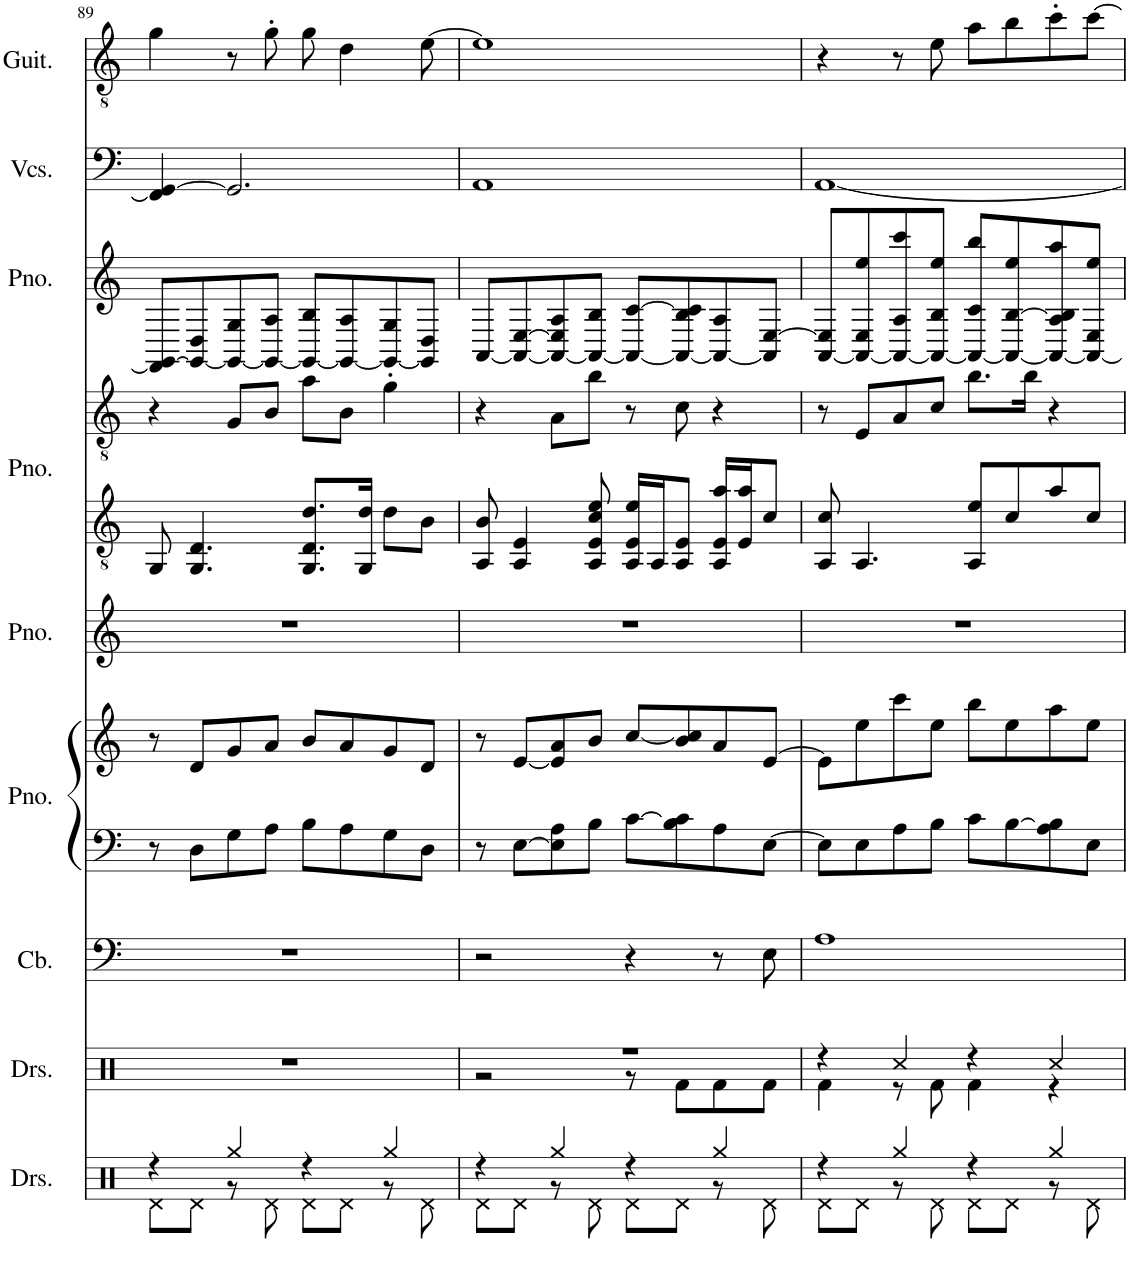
**kern	**kern	**kern	**kern	**kern	**kern	**kern	**kern	**kern	**kern	**kern
*part9	*part8	*part7	*part6	*part6	*part5	*part4	*part4	*part3	*part2	*part1
*staff11	*staff10	*staff9	*staff8	*staff7	*staff6	*staff5	*staff4	*staff3	*staff2	*staff1
*I"Drumset	*I"Drumset	*I"Contrabass	*I"Piano	*	*I"Piano	*I"Piano	*	*I"Piano	*I"Violoncellos	*I"Classical Guitar
*I'Drs.	*I'Drs.	*I'Cb.	*I'Pno.	*	*I'Pno.	*I'Pno.	*	*I'Pno.	*I'Vcs.	*I'Guit.
!!LO:PB:g=z
*clefX	*clefX	*clefF4	*clefF4	*clefG2	*clefG2	*clefGv2	*clefGv2	*clefG2	*clefF4	*clefGv2
*	*	*Trd7c12	*	*	*	*	*	*	*	*
*k[]	*k[]	*k[]	*k[]	*k[]	*k[]	*k[]	*k[]	*k[]	*k[]	*k[]
*M4/4	*M4/4	*M4/4	*M4/4	*M4/4	*M4/4	*M4/4	*M4/4	*M4/4	*M4/4	*M4/4
=89	=89	=89	=89	=89	=89	=89	=89	=89	=89	=89
*^	*	*	*	*	*	*	*	*	*	*
4r	8Rd\L	1r	1r	8r	8r	1r	8GG/	4r	8FF/] [8GG/L	4FF/] [4GG/	4g\
.	8Rd\J	.	.	8D\L	8d/L	.	4.GG/ 4.D/	.	8GG/_ 8D/	.	.
4Rgg/	8r	.	.	8G\	8g/	.	.	8G/L	8GG/_ 8G/	2.GG/]	8r
.	8Rd\	.	.	8A\J	8a/J	.	.	8B/J	8GG/_ 8A/J	.	8g'\
4r	8Rd\L	.	.	8B\L	8b/L	.	8.GG/ 8.D/ 8.d/L	8a\L	8GG/_ 8B/L	.	8g\
.	8Rd\J	.	.	8A\	8a/	.	.	8B\J	8GG/_ 8A/	.	4d\
.	.	.	.	.	.	.	16GG/ 16d/Jk	.	.	.	.
4Rgg/	8r	.	.	8G\	8g/	.	8d\L	4g'\	8GG/_ 8G/	.	.
.	8Rd\	.	.	8D\J	8d/J	.	8B\J	.	8GG/] 8D/J	.	[8e\
=90	=90	=90	=90	=90	=90	=90	=90	=90	=90	=90	=90
*	*	*^	*	*	*	*	*	*	*	*	*
4r	8Rd\L	1r	2r	2r	8r	8r	1r	8AA/ 8B/	4r	[8AA/L	1AA	1e]
.	8Rd\J	.	.	.	[8E\L	[8e/L	.	4AA/ 4E/	.	8AA/_ [8E/	.	.
4Rgg/	8r	.	.	.	8E\] 8A\	8e/] 8a/	.	.	8A\L	8AA/_ 8E/] 8A/	.	.
.	8Rd\	.	.	.	8B\J	8b/J	.	8AA/ 8E/ 8c/ 8e/	8b\J	8AA/_ 8B/J	.	.
4r	8Rd\L	.	8r	4r	[8c\L	[8cc/L	.	16AA/ 16E/ 16e/LL	8r	8AA/_ [8c/L	.	.
.	.	.	.	.	.	.	.	16AA/J	.	.	.	.
.	8Rd\J	.	8Rf\L	.	8B\ 8c\]	8b/ 8cc/]	.	8AA/ 8E/J	8c\	8AA/_ 8B/ 8c/]	.	.
4Rgg/	8r	.	8Rf\	8r	8A\	8a/	.	16AA/ 16E/ 16a/LL	4r	8AA/_ 8A/	.	.
.	.	.	.	.	.	.	.	16E/ 16a/J	.	.	.	.
.	8Rd\	.	8Rf\J	8E\	[8E\J	[8e/J	.	8c/J	.	8AA/] [8E/J	.	.
=91	=91	=91	=91	=91	=91	=91	=91	=91	=91	=91	=91	=91
4r	8Rd\L	4r	4Rf\	1A	8E\L]	8e\L]	1r	8AA/ 8c/	8r	[8AA/ 8E/]L	[1AA	4r
.	8Rd\J	.	.	.	8E\	8ee\	.	4.AA/	8E/L	8AA/_ 8E/ 8ee/	.	.
4Rgg/	8r	4Rcc/	8r	.	8A\	8ccc\	.	.	8A/	8AA/_ 8A/ 8ccc/	.	8r
.	8Rd\	.	8Rf\	.	8B\J	8ee\J	.	.	8c/J	8AA/_ 8B/ 8ee/J	.	8e\
4r	8Rd\L	4r	4Rf\	.	8c\L	8bb\L	.	8AA/ 8e/L	8.b\L	8AA/_ 8c/ 8bb/L	.	8a\L
.	8Rd\J	.	.	.	[8B\	8ee\	.	8c/	.	8AA/_ [8B/ 8ee/	.	8b\
.	.	.	.	.	.	.	.	.	16b\Jk	.	.	.
4Rgg/	8r	4Rcc/	4r	.	8A\ 8B\]	8aa\	.	8a/	4r	8AA/_ 8A/ 8B/] 8aa/	.	8cc'\
.	8Rd\	.	.	.	8E\J	8ee\J	.	8c/J	.	8AA/_ 8E/ 8ee/J	.	[8cc\J
*v	*v	*	*	*	*	*	*	*	*	*	*	*
*	*v	*v	*	*	*	*	*	*	*	*	*
=	=	=	=	=	=	=	=	=	=	=
*-	*-	*-	*-	*-	*-	*-	*-	*-	*-	*-
